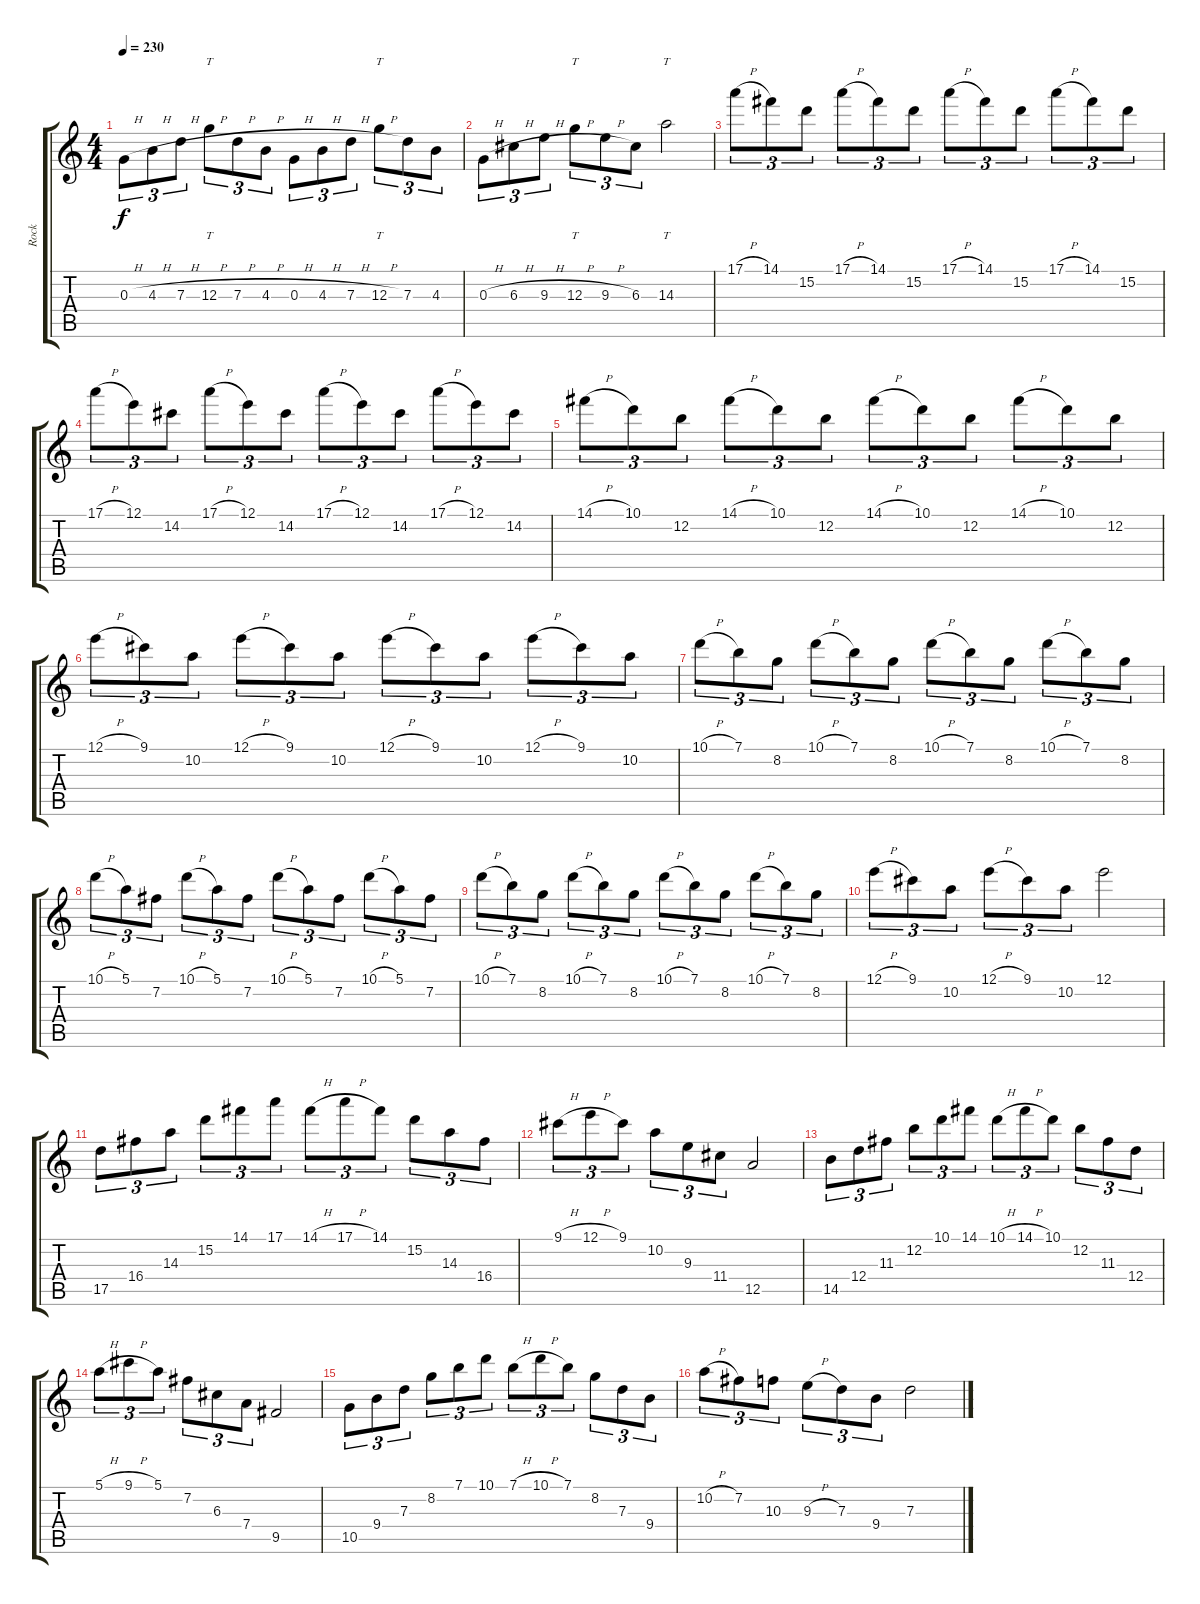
\track ("Rock" "Rock") {instrument overdrivenguitar}
\staff {score tabs}
\tuning (E4 B3 G3 D3 A2 E2) {hide}
\ts (4 4)
\tempo 230
\clef g2
\ks c
0.3{h}.8{tu (3 2) dy f} 4.3{h}.8{tu (3 2)} 7.3{h}.8{tu (3 2)} 12.3{h}.8{tt tu (3 2)} 7.3{h}.8{tu (3 2)} 4.3{h}.8{tu (3 2)} 0.3{h}.8{tu (3 2)} 4.3{h}.8{tu (3 2)} 7.3{h}.8{tu (3 2)} 12.3{h}.8{tt tu (3 2)} 7.3.8{tu (3 2)} 4.3.8{tu (3 2)} |
0.3{h}.8{tu (3 2)} 6.3{h}.8{tu (3 2)} 9.3{h}.8{tu (3 2)} 12.3{h}.8{tt tu (3 2)} 9.3{h}.8{tu (3 2)} 6.3.8{tu (3 2)} 14.3.2{tt} |
17.1{h}.8{tu (3 2)} 14.1.8{tu (3 2)} 15.2.8{tu (3 2)} 17.1{h}.8{tu (3 2)} 14.1.8{tu (3 2)} 15.2.8{tu (3 2)} 17.1{h}.8{tu (3 2)} 14.1.8{tu (3 2)} 15.2.8{tu (3 2)} 17.1{h}.8{tu (3 2)} 14.1.8{tu (3 2)} 15.2.8{tu (3 2)} |
17.1{h}.8{tu (3 2)} 12.1.8{tu (3 2)} 14.2.8{tu (3 2)} 17.1{h}.8{tu (3 2)} 12.1.8{tu (3 2)} 14.2.8{tu (3 2)} 17.1{h}.8{tu (3 2)} 12.1.8{tu (3 2)} 14.2.8{tu (3 2)} 17.1{h}.8{tu (3 2)} 12.1.8{tu (3 2)} 14.2.8{tu (3 2)} |
14.1{h}.8{tu (3 2)} 10.1.8{tu (3 2)} 12.2.8{tu (3 2)} 14.1{h}.8{tu (3 2)} 10.1.8{tu (3 2)} 12.2.8{tu (3 2)} 14.1{h}.8{tu (3 2)} 10.1.8{tu (3 2)} 12.2.8{tu (3 2)} 14.1{h}.8{tu (3 2)} 10.1.8{tu (3 2)} 12.2.8{tu (3 2)} |
12.1{h}.8{tu (3 2)} 9.1.8{tu (3 2)} 10.2.8{tu (3 2)} 12.1{h}.8{tu (3 2)} 9.1.8{tu (3 2)} 10.2.8{tu (3 2)} 12.1{h}.8{tu (3 2)} 9.1.8{tu (3 2)} 10.2.8{tu (3 2)} 12.1{h}.8{tu (3 2)} 9.1.8{tu (3 2)} 10.2.8{tu (3 2)} |
10.1{h}.8{tu (3 2)} 7.1.8{tu (3 2)} 8.2.8{tu (3 2)} 10.1{h}.8{tu (3 2)} 7.1.8{tu (3 2)} 8.2.8{tu (3 2)} 10.1{h}.8{tu (3 2)} 7.1.8{tu (3 2)} 8.2.8{tu (3 2)} 10.1{h}.8{tu (3 2)} 7.1.8{tu (3 2)} 8.2.8{tu (3 2)} |
10.1{h}.8{tu (3 2)} 5.1.8{tu (3 2)} 7.2.8{tu (3 2)} 10.1{h}.8{tu (3 2)} 5.1.8{tu (3 2)} 7.2.8{tu (3 2)} 10.1{h}.8{tu (3 2)} 5.1.8{tu (3 2)} 7.2.8{tu (3 2)} 10.1{h}.8{tu (3 2)} 5.1.8{tu (3 2)} 7.2.8{tu (3 2)} |
10.1{h}.8{tu (3 2)} 7.1.8{tu (3 2)} 8.2.8{tu (3 2)} 10.1{h}.8{tu (3 2)} 7.1.8{tu (3 2)} 8.2.8{tu (3 2)} 10.1{h}.8{tu (3 2)} 7.1.8{tu (3 2)} 8.2.8{tu (3 2)} 10.1{h}.8{tu (3 2)} 7.1.8{tu (3 2)} 8.2.8{tu (3 2)} |
12.1{h}.8{tu (3 2)} 9.1.8{tu (3 2)} 10.2.8{tu (3 2)} 12.1{h}.8{tu (3 2)} 9.1.8{tu (3 2)} 10.2.8{tu (3 2)} 12.1.2 |
17.5.8{tu (3 2)} 16.4.8{tu (3 2)} 14.3.8{tu (3 2)} 15.2.8{tu (3 2)} 14.1.8{tu (3 2)} 17.1.8{tu (3 2)} 14.1{h}.8{tu (3 2)} 17.1{h}.8{tu (3 2)} 14.1.8{tu (3 2)} 15.2.8{tu (3 2)} 14.3.8{tu (3 2)} 16.4.8{tu (3 2)} |
9.1{h}.8{tu (3 2)} 12.1{h}.8{tu (3 2)} 9.1.8{tu (3 2)} 10.2.8{tu (3 2)} 9.3.8{tu (3 2)} 11.4.8{tu (3 2)} 12.5.2 |
14.5.8{tu (3 2)} 12.4.8{tu (3 2)} 11.3.8{tu (3 2)} 12.2.8{tu (3 2)} 10.1.8{tu (3 2)} 14.1.8{tu (3 2)} 10.1{h}.8{tu (3 2)} 14.1{h}.8{tu (3 2)} 10.1.8{tu (3 2)} 12.2.8{tu (3 2)} 11.3.8{tu (3 2)} 12.4.8{tu (3 2)} |
5.1{h}.8{tu (3 2)} 9.1{h}.8{tu (3 2)} 5.1.8{tu (3 2)} 7.2.8{tu (3 2)} 6.3.8{tu (3 2)} 7.4.8{tu (3 2)} 9.5.2 |
10.5.8{tu (3 2)} 9.4.8{tu (3 2)} 7.3.8{tu (3 2)} 8.2.8{tu (3 2)} 7.1.8{tu (3 2)} 10.1.8{tu (3 2)} 7.1{h}.8{tu (3 2)} 10.1{h}.8{tu (3 2)} 7.1.8{tu (3 2)} 8.2.8{tu (3 2)} 7.3.8{tu (3 2)} 9.4.8{tu (3 2)} |
10.2{h}.8{tu (3 2)} 7.2.8{tu (3 2)} 10.3.8{tu (3 2)} 9.3{h}.8{tu (3 2)} 7.3.8{tu (3 2)} 9.4.8{tu (3 2)} 7.3.2
